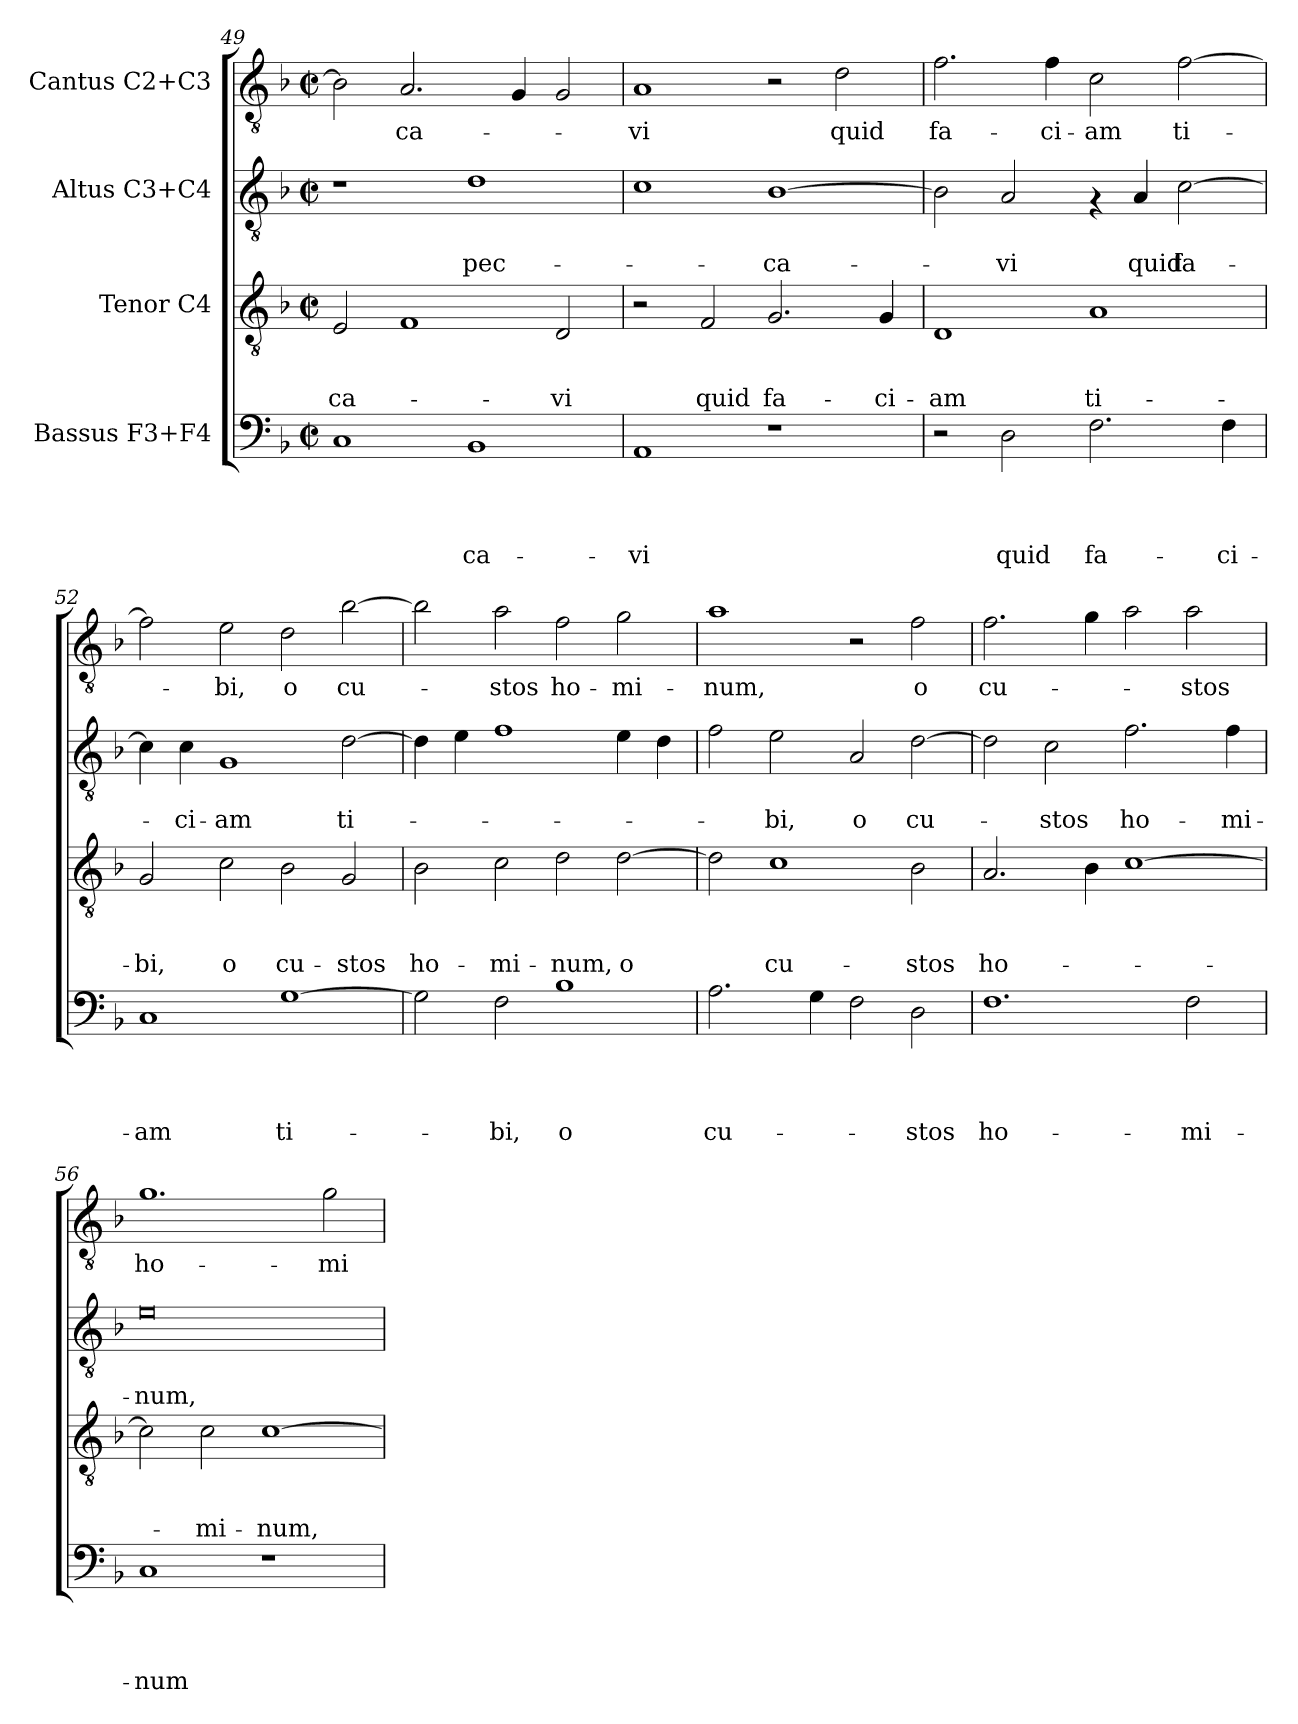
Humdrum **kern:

**kern	**text	**text	**text	**text	**kern	**text	**text	**text	**kern	**text	**text	**kern	**text
*part4	*part4	*part4	*part4	*part4	*part3	*part3	*part3	*part3	*part2	*part2	*part2	*part1	*part1
*staff4	*staff4	*staff4	*staff4	*staff4	*staff3	*staff3	*staff3	*staff3	*staff2	*staff2	*staff2	*staff1	*staff1
*I"Bassus F3+F4	*	*	*	*	*I"Tenor C4	*	*	*	*I"Altus C3+C4	*	*	*I"Cantus C2+C3	*
*clefF4	*	*	*	*	*clefGv2	*	*	*	*clefGv2	*	*	*clefGv2	*
*k[b-]	*	*	*	*	*k[b-]	*	*	*	*k[b-]	*	*	*k[b-]	*
*F:	*	*	*	*	*F:	*	*	*	*F:	*	*	*F:	*
*M2/2	*	*	*	*	*M2/2	*	*	*	*M2/2	*	*	*M2/2	*
*met(c|)	*	*	*	*	*met(c|)	*	*	*	*met(c|)	*	*	*met(c|)	*
=49	=49	=49	=49	=49	=49	=49	=49	=49	=49	=49	=49	=49	=49
!	!	!	!	!	!	!	!	!LO:LY:b	!	!	!	!	!
1C	.	.	.	.	2E/	.	.	-ca-	1r	.	.	2B-\]	.
!	!	!	!	!	!	!	!	!	!	!	!	!	!LO:LY:b
.	.	.	.	.	1F	.	.	.	.	.	.	2.A/	-ca-
!	!	!	!	!LO:LY:b	!	!	!	!	!	!	!LO:LY:b	!	!
1BB-	.	.	.	-ca-	.	.	.	.	1d	.	pec-	.	.
.	.	.	.	.	.	.	.	.	.	.	.	4G/	.
!	!	!	!	!	!	!	!	!LO:LY:b	!	!	!	!	!
.	.	.	.	.	2D/	.	.	-vi	.	.	.	2G/	.
=50	=50	=50	=50	=50	=50	=50	=50	=50	=50	=50	=50	=50	=50
!	!	!	!	!LO:LY:b	!	!	!	!	!	!	!	!	!LO:LY:b
1AA	.	.	.	-vi	2r	.	.	.	1c	.	.	1A	-vi
!	!	!	!	!	!	!	!	!LO:LY:b	!	!	!	!	!
.	.	.	.	.	2F/	.	.	quid	.	.	.	.	.
!	!	!	!	!	!	!	!	!LO:LY:b	!	!	!LO:LY:b	!	!
1r	.	.	.	.	2.G/	.	.	fa-	[<1B-	.	-ca-	2r	.
!	!	!	!	!	!	!	!	!	!	!	!	!	!LO:LY:b
.	.	.	.	.	.	.	.	.	.	.	.	2d\	quid
!	!	!	!	!	!	!	!	!LO:LY:b	!	!	!	!	!
.	.	.	.	.	4G/	.	.	-ci-	.	.	.	.	.
!!LO:LB:g=z
=51	=51	=51	=51	=51	=51	=51	=51	=51	=51	=51	=51	=51	=51
!	!	!	!	!	!	!	!	!LO:LY:b	!	!	!	!	!LO:LY:b
2r	.	.	.	.	1D	.	.	-am	2B-\]	.	.	2.f\	fa-
!	!	!	!	!LO:LY:b	!	!	!	!	!	!	!LO:LY:b	!	!
2D\	.	.	.	quid	.	.	.	.	2A/	.	-vi	.	.
!	!	!	!	!	!	!	!	!	!	!	!	!	!LO:LY:b
.	.	.	.	.	.	.	.	.	.	.	.	4f\	-ci-
!	!	!	!	!LO:LY:b	!	!	!	!LO:LY:b	!	!	!	!	!LO:LY:b
2.F\	.	.	.	fa-	1A	.	.	ti-	4rF	.	.	2c\	-am
!	!	!	!	!	!	!	!	!	!	!	!LO:LY:b	!	!
.	.	.	.	.	.	.	.	.	4A/	.	quid	.	.
!	!	!	!	!	!	!	!	!	!	!	!LO:LY:b	!	!LO:LY:b
.	.	.	.	.	.	.	.	.	[>2c\	.	fa-	[>2f\	ti-
!	!	!	!	!LO:LY:b	!	!	!	!	!	!	!	!	!
4F\	.	.	.	-ci-	.	.	.	.	.	.	.	.	.
=52	=52	=52	=52	=52	=52	=52	=52	=52	=52	=52	=52	=52	=52
!	!	!	!	!LO:LY:b	!	!	!	!LO:LY:b	!	!	!	!	!
1C	.	.	.	-am	2G/	.	.	-bi,	4c\]	.	.	2f\]	.
!	!	!	!	!	!	!	!	!	!	!	!LO:LY:b	!	!
.	.	.	.	.	.	.	.	.	4c\	.	-ci-	.	.
!	!	!	!	!	!	!	!	!LO:LY:b	!	!	!LO:LY:b	!	!LO:LY:b
.	.	.	.	.	2c\	.	.	o	1G	.	-am	2e\	-bi,
!	!	!	!	!LO:LY:b	!	!	!	!LO:LY:b	!	!	!	!	!LO:LY:b
[>1G	.	.	.	ti-	2B-\	.	.	cu-	.	.	.	2d\	o
!	!	!	!	!	!	!	!	!LO:LY:b	!	!	!LO:LY:b	!	!LO:LY:b
.	.	.	.	.	2G/	.	.	-stos	[>2d\	.	ti-	[>2b-\	cu-
=53	=53	=53	=53	=53	=53	=53	=53	=53	=53	=53	=53	=53	=53
!	!	!	!	!	!	!	!	!LO:LY:b	!	!	!	!	!
2G\]	.	.	.	.	2B-\	.	.	ho-	4d\]	.	.	2b-\]	.
.	.	.	.	.	.	.	.	.	4e\	.	.	.	.
!	!	!	!	!LO:LY:b	!	!	!	!LO:LY:b	!	!	!	!	!LO:LY:b
2F\	.	.	.	-bi,	2c\	.	.	-mi-	1f	.	.	2a\	-stos
!	!	!	!	!LO:LY:b	!	!	!	!LO:LY:b	!	!	!	!	!LO:LY:b
1B-	.	.	.	o	2d\	.	.	-num,	.	.	.	2f\	ho-
!	!	!	!	!	!	!	!	!LO:LY:b	!	!	!	!	!LO:LY:b
.	.	.	.	.	[>2d\	.	.	o	4e\	.	.	2g\	-mi-
.	.	.	.	.	.	.	.	.	4d\	.	.	.	.
=54	=54	=54	=54	=54	=54	=54	=54	=54	=54	=54	=54	=54	=54
!	!	!	!	!LO:LY:b	!	!	!	!	!	!	!	!	!LO:LY:b
2.A\	.	.	.	cu-	2d\]	.	.	.	2f\	.	.	1a	-num,
!	!	!	!	!	!	!	!	!LO:LY:b	!	!	!LO:LY:b	!	!
.	.	.	.	.	1c	.	.	cu-	2e\	.	-bi,	.	.
4G\	.	.	.	.	.	.	.	.	.	.	.	.	.
!	!	!	!	!	!	!	!	!	!	!	!LO:LY:b	!	!
2F\	.	.	.	.	.	.	.	.	2A/	.	o	2r	.
!	!	!	!	!LO:LY:b	!	!	!	!LO:LY:b	!	!	!LO:LY:b	!	!LO:LY:b
2D\	.	.	.	-stos	2B-\	.	.	-stos	[>2d\	.	cu-	2f\	o
=55	=55	=55	=55	=55	=55	=55	=55	=55	=55	=55	=55	=55	=55
!	!	!	!	!LO:LY:b	!	!	!	!LO:LY:b	!	!	!	!	!LO:LY:b
1.F	.	.	.	ho-	2.A/	.	.	ho-	2d\]	.	.	2.f\	cu-
!	!	!	!	!	!	!	!	!	!	!	!LO:LY:b	!	!
.	.	.	.	.	.	.	.	.	2c\	.	-stos	.	.
.	.	.	.	.	4B-\	.	.	.	.	.	.	4g\	.
!	!	!	!	!	!	!	!	!	!	!	!LO:LY:b	!	!
.	.	.	.	.	[<1c	.	.	.	2.f\	.	ho-	2a\	.
!	!	!	!	!LO:LY:b	!	!	!	!	!	!	!	!	!LO:LY:b
2F\	.	.	.	-mi-	.	.	.	.	.	.	.	2a\	-stos
!	!	!	!	!	!	!	!	!	!	!	!LO:LY:b	!	!
.	.	.	.	.	.	.	.	.	4f\	.	-mi-	.	.
!!LO:PB:g=z
=56	=56	=56	=56	=56	=56	=56	=56	=56	=56	=56	=56	=56	=56
!	!	!	!	!LO:LY:b	!	!	!	!	!	!	!LO:LY:b	!	!LO:LY:b
1C	.	.	.	-num	2c\]	.	.	.	0e	.	-num,	1.g	ho-
!	!	!	!	!	!	!	!	!LO:LY:b	!	!	!	!	!
.	.	.	.	.	2c\	.	.	-mi-	.	.	.	.	.
!	!	!	!	!	!	!	!	!LO:LY:b	!	!	!	!	!
1r	.	.	.	.	[>1c	.	.	-num,	.	.	.	.	.
!	!	!	!	!	!	!	!	!	!	!	!	!	!LO:LY:b
.	.	.	.	.	.	.	.	.	.	.	.	2g\	-mi-
=	=	=	=	=	=	=	=	=	=	=	=	=	=
*-	*-	*-	*-	*-	*-	*-	*-	*-	*-	*-	*-	*-	*-
